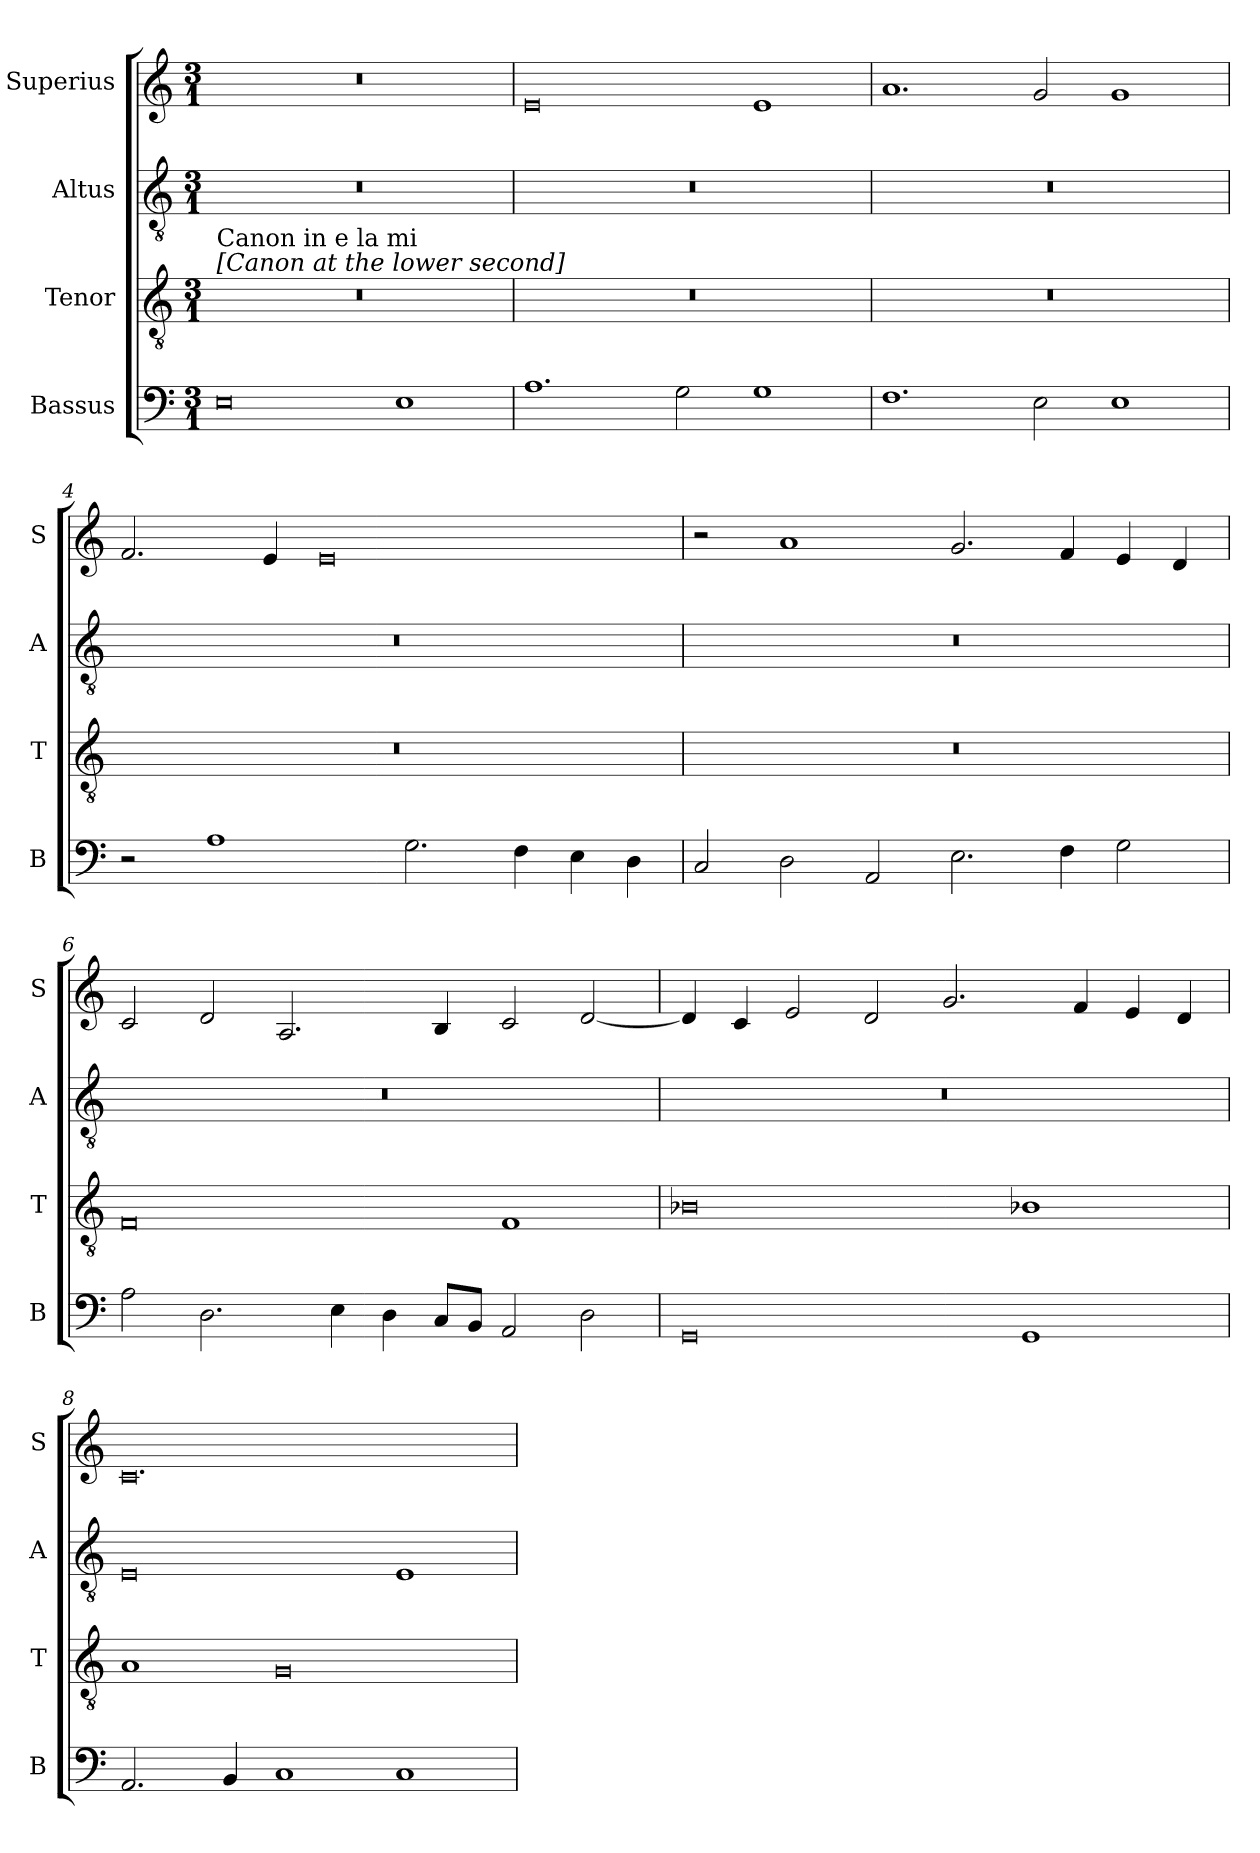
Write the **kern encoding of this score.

**kern	**kern	**kern	**kern
*part4	*part3	*part2	*part1
*staff4	*staff3	*staff2	*staff1
*I"Bassus	*I"Tenor	*I"Altus	*I"Superius
*I'B	*I'T	*I'A	*I'S
*clefF4	*clefGv2	*clefGv2	*clefG2
*k[]	*k[]	*k[]	*k[]
*M3/1	*M3/1	*M3/1	*M3/1
=1	=1	=1	=1
!	!LO:TX:a:t=[Canon at the lower second]	!	!
!	!LO:TX:a:t=Canon in e la mi	!	!
0E	0.r	0.r	0.r
1E	.	.	.
=2	=2	=2	=2
1.A	0.r	0.r	0e
2G\	.	.	.
1G	.	.	1e
=3	=3	=3	=3
1.F	0.r	0.r	1.a
2E\	.	.	2g/
1E	.	.	1g
=4	=4	=4	=4
2r	0.r	0.r	2.f/
1A	.	.	.
.	.	.	4e/
.	.	.	0e
2.G\	.	.	.
4F\	.	.	.
4E\	.	.	.
4D\	.	.	.
=5	=5	=5	=5
2C/	0.r	0.r	2r
2D\	.	.	1a
2AA/	.	.	.
2.E\	.	.	2.g/
4F\	.	.	4f/
2G\	.	.	4e/
.	.	.	4d/
=6	=6	=6	=6
2A\	0F	0.r	2c/
2.D\	.	.	2d/
.	.	.	2.A/
4E\	.	.	.
4D\	.	.	.
8C/L	.	.	4B/
8BB/J	.	.	.
2AA/	1F	.	2c/
2D\	.	.	[2d/
=7	=7	=7	=7
0GG	0B-X	0.r	4d/]
.	.	.	4c/
.	.	.	2e/
.	.	.	2d/
.	.	.	2.g/
1GG	1B-X	.	.
.	.	.	4f/
.	.	.	4e/
.	.	.	4d/
=8	=8	=8	=8
2.AA/	1A	0E	0.c
4BB/	.	.	.
1C	0G	.	.
1C	.	1E	.
=	=	=	=
*-	*-	*-	*-
